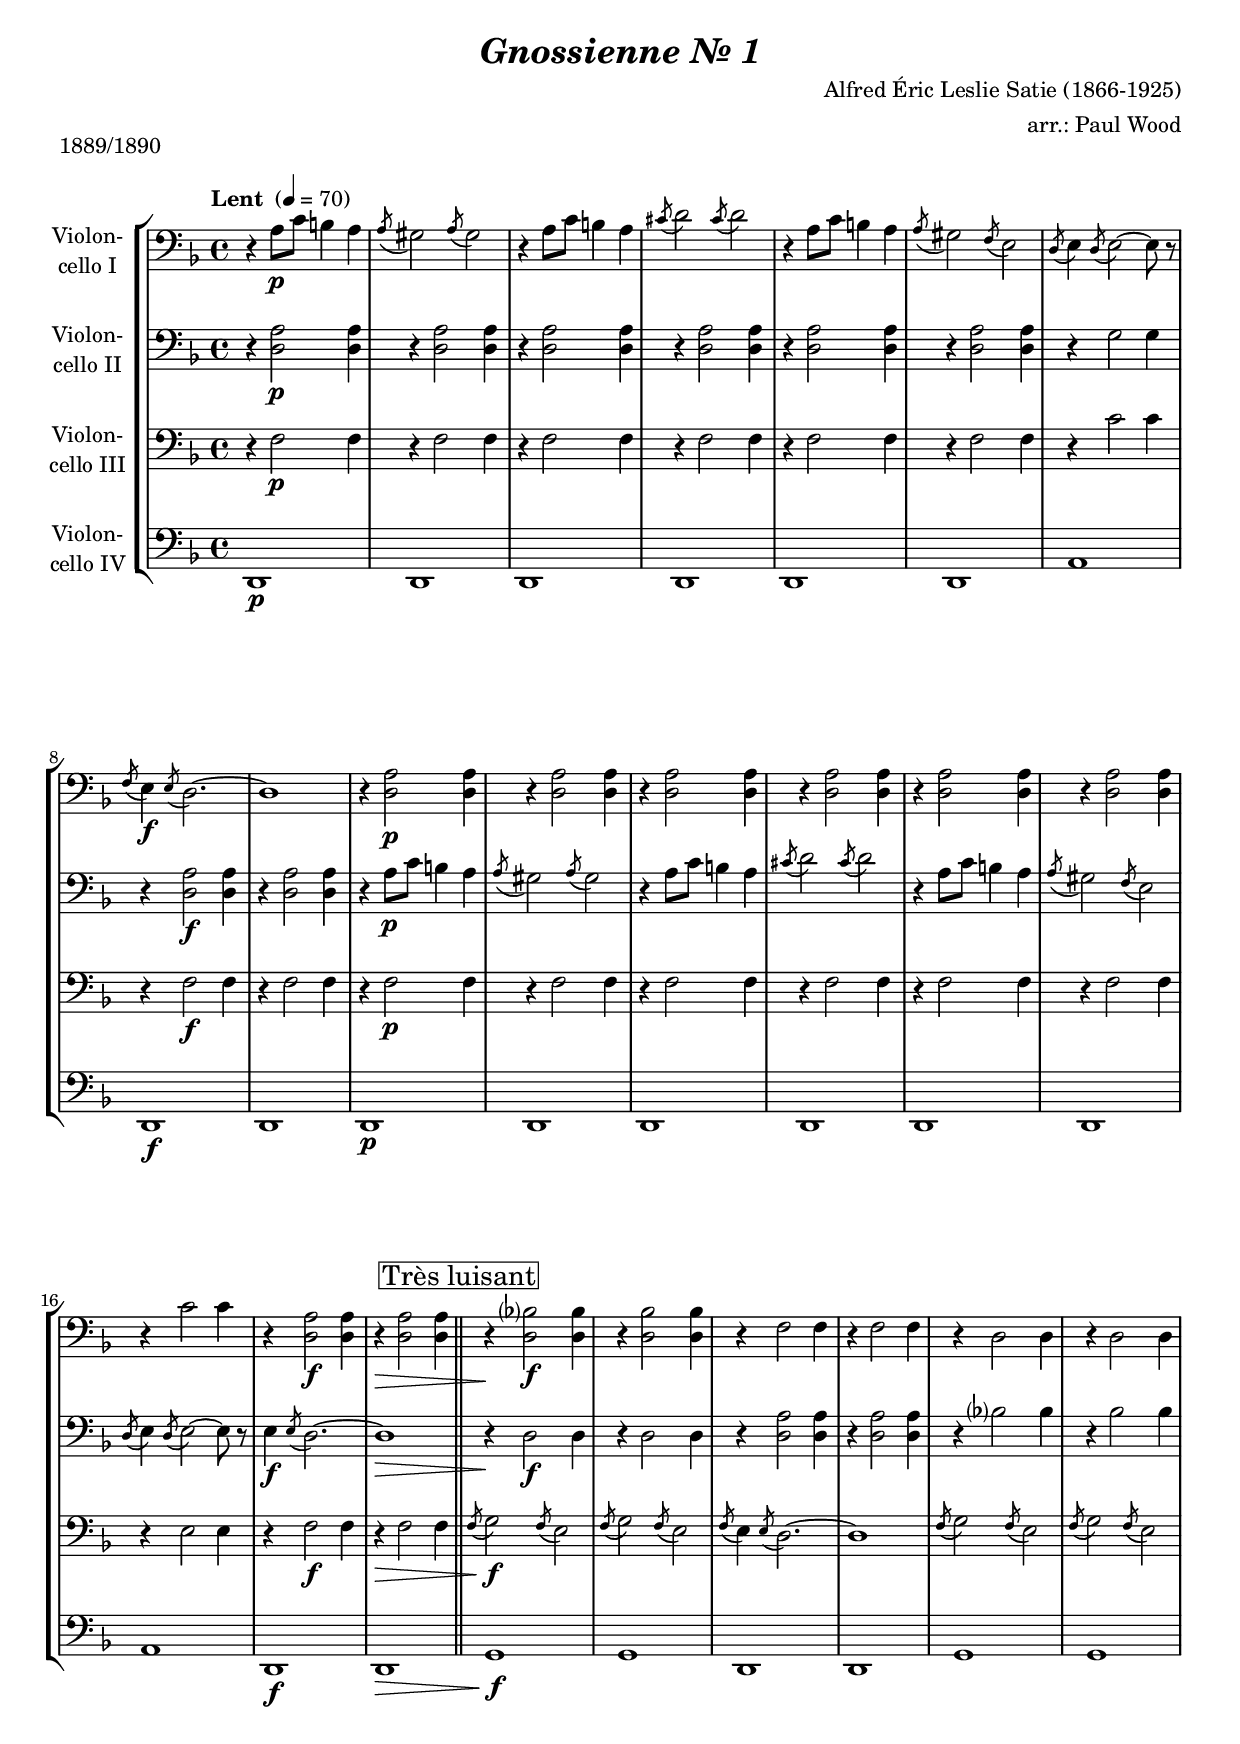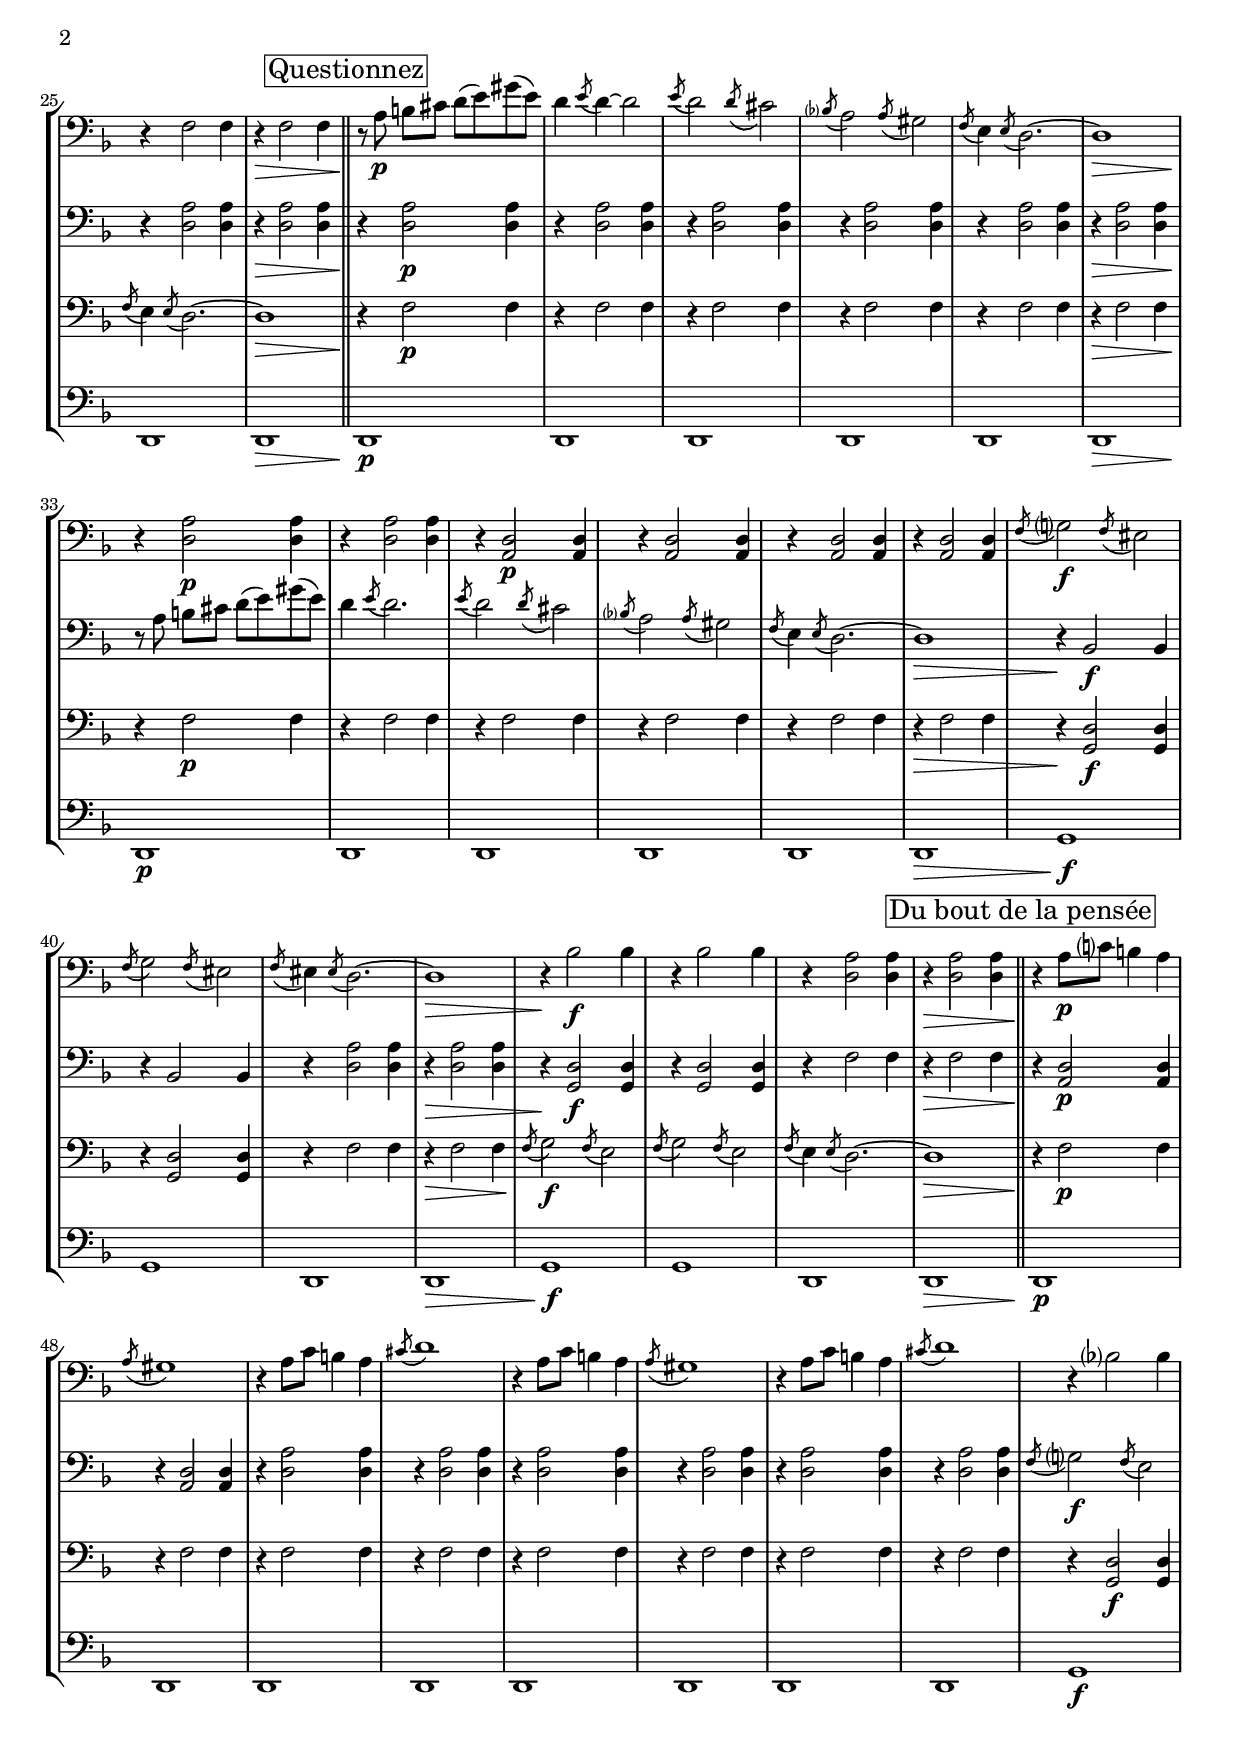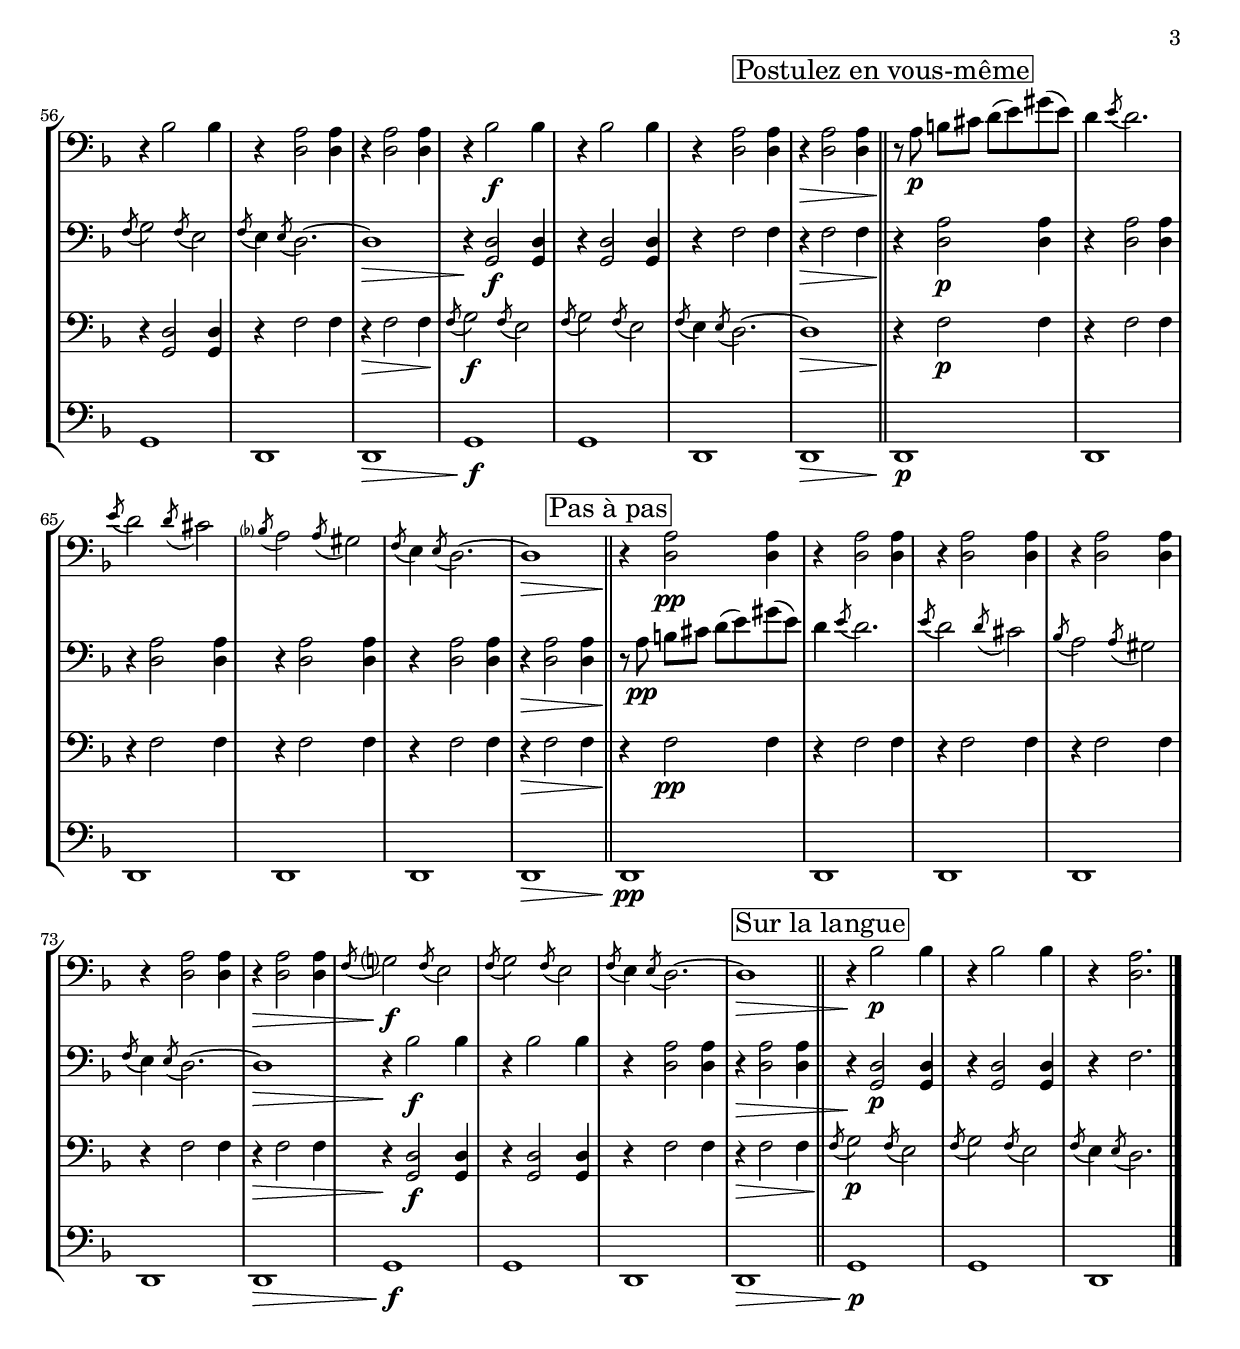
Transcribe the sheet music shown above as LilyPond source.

\version "2.18.2"
\include "deutsch.ly"
  
#(set-global-staff-size 19.0425)

\header {
  title     = \markup \bold \italic "Gnossienne Nr. 1"
  composer  = "Alfred Éric Leslie Satie (1866-1925)"
  arranger  = "arr.: Paul Wood"
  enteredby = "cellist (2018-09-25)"
  piece     = "1889/1890"
}

voiceconsts = {
  \key f \major
  \time 4/4
  \clef "bass"
%  \numericTimeSignature
  \compressFullBarRests
  % Set default beaming for all staves
% \set Timing.beamExceptions = #'()
% \set Timing.baseMoment     = #(ly:make-moment 1 4)
% \set Timing.beatStructure  = #'(1 1 1)
  \tempo "Lent " 4=70
}

micl = "clarinet"
mifl = "flute"
miob = "oboe"
mifh = "french horn"
misx = "tenor sax"
mist = "string ensemble 1"
miba = "cello"

boxa = { \bar "||" \mark \markup \box "Très luisant" }
boxb = { \bar "||" \mark \markup \box "Questionnez" }
boxc = { \bar "||" \mark \markup \box "Du bout de la pensée" }
boxd = { \bar "||" \mark \markup \box "Postulez en vous-même" }
boxe = { \bar "||" \mark \markup \box "Pas à pas" }
boxf = { \bar "||" \mark \markup \box "Sur la langue" }

dcaf = \mark \markup \box "D.C. al Fine"
fine = \mark \markup \box "Fine"
rit  = \mark \markup \box "rit."

arco = \markup \bold \italic "arco"
dolc = \markup \italic "dolce"
pizz = \markup \bold \italic "pizz."
simi = \markup \italic "simile"

va = \relative c' {
  \voiceconsts

  r4 a8\p c h4 a
  \acciaccatura a8 gis2 \acciaccatura a8 gis2
  r4 a8 c h4 a
  \acciaccatura cis8 d2 \acciaccatura cis8 d2
  r4 a8 c h4 a
  \acciaccatura a8 gis2 \acciaccatura f8 e2

  \acciaccatura d8 e4 \acciaccatura d8 e2~ e8 r
  \acciaccatura f8 e4\f \acciaccatura e8 d2.~
  d1
  r4 <d a'>2\p <d a'>4
  r4 <d a'>2 <d a'>4
  r4 <d a'>2 <d a'>4
  r4 <d a'>2 <d a'>4
  r4 <d a'>2 <d a'>4
  
  r4 <d a'>2 <d a'>4
  r c'2 c4
  r4 <d, a'>2\f <d a'>4
  r\> <d a'>2 <d a'>4 \boxa
  \grace s8 r4\! <d b'?>2\f <d b'>4
  r <d b'>2 <d b'>4
  r f2 f4

  r f2 f4
  r d2 d4
  r d2 d4
  r f2 f4
  r\> f2 f4 \boxb
  r8\! a\p h[ cis] d( e) gis( e)
  d4 \acciaccatura e8 d4~ d2

  \acciaccatura e8 d2 \acciaccatura d8 cis2
  \acciaccatura b?8 a2 \acciaccatura a8 gis2
  \acciaccatura f8 e4 \acciaccatura e8 d2.~
  d1\>
  r4\! <d a'>2\p <d a'>4
  r <d a'>2 <d a'>4
  r <a d>2\p <a d>4
  r <a d>2 <a d>4

  r <a d>2 <a d>4
  r <a d>2 <a d>4
  \acciaccatura f'8 g?2\f \acciaccatura f8 eis2
  \acciaccatura f8 g2 \acciaccatura f8 eis2
  \acciaccatura f8 eis4 \acciaccatura eis8 d2.~
  d1\>
  r4\! b'2\f b4
  r b2 b4

  r <d, a'>2 <d a'>4
  r\> <d a'>2 <d a'>4 \boxc
  r\! a'8\p c? h4 a
  \acciaccatura a8 gis1
  r4 a8 c h4 a
  \acciaccatura cis8 d1
  r4 a8 c h4 a

  \acciaccatura a8 gis1
  r4 a8 c h4 a
  \acciaccatura cis8 d1
  r4 b?2 b4
  r b2 b4
  r <d, a'>2 <d a'>4
  r <d a'>2 <d a'>4
  r b'2\f b4

  r b2 b4
  r <d, a'>2 <d a'>4
  r\> <d a'>2 <d a'>4 \boxd
  r8\! a'\p h[ cis] d( e) gis( e)
  d4 \acciaccatura e8 d2.
  \acciaccatura e8 d2 \acciaccatura d8 cis2
  \acciaccatura b?8 a2 \acciaccatura a8 gis2

  \acciaccatura f8 e4 \acciaccatura e8 d2.~
  d1\> \boxe
  r4\! <d a'>2\pp <d a'>4
  r <d a'>2 <d a'>4
  r <d a'>2 <d a'>4
  r <d a'>2 <d a'>4
  r <d a'>2 <d a'>4
  
  r\> <d a'>2 <d a'>4
  \acciaccatura f8 g?2\!\f \acciaccatura f8 e2
  \acciaccatura f8 g2 \acciaccatura f8 e2
  \acciaccatura f8 e4 \acciaccatura e8 d2.~
  d1\> \boxf
  \grace s8 r4\! b'2\p b4
  r b2 b4
  r <d, a'>2. \bar "|."
}

vb = \relative c {
  \voiceconsts

  r4 <d a'>2\p <d a'>4
  r <d a'>2 <d a'>4
  r <d a'>2 <d a'>4
  r <d a'>2 <d a'>4
  r <d a'>2 <d a'>4
  r <d a'>2 <d a'>4
  r g2 g4

  r <d a'>2\f <d a'>4
  r <d a'>2 <d a'>4
  r a'8\p c h4 a
  \acciaccatura a8 gis2 \acciaccatura a8 gis2
  r4 a8 c h4 a
  \acciaccatura cis8 d2 \acciaccatura cis8 d2
  r4 a8 c h4 a

  \acciaccatura a8 gis2 \acciaccatura f8 e2
  \acciaccatura d8 e4 \acciaccatura d8 e2~ e8 r
  e4\f \acciaccatura e8 d2.~
  d1\> \boxa
  \grace s8 r4\! d2\f d4
  r d2 d4
  r <d a'>2 <d a'>4
  r <d a'>2 <d a'>4

  r b'?2 b4
  r b2 b4
  r <d, a'>2 <d a'>4
  r\> <d a'>2 <d a'>4 \boxb
  r\! <d a'>2\p <d a'>4
  r <d a'>2 <d a'>4
  r <d a'>2 <d a'>4
  
  r <d a'>2 <d a'>4
  r <d a'>2 <d a'>4
  r\> <d a'>2 <d a'>4
  r8\! a' h[ cis] d( e) gis( e)
  d4 \acciaccatura e8 d2.
  \acciaccatura e8 d2 \acciaccatura d8 cis2
  \acciaccatura b?8 a2 \acciaccatura a8 gis2

  \acciaccatura f8 e4 \acciaccatura e8 d2.~
  d1\>
  r4\! b2\f b4
  r b2 b4
  r <d a'>2 <d a'>4
  r\> <d a'>2 <d a'>4
  r\! <g, d'>2\f <g d'>4
  r <g d'>2 <g d'>4

  r f'2 f4
  r\> f2 f4 \boxc
  r\! <a, d>2\p <a d>4
  r <a d>2 <a d>4
  r <d a'>2 <d a'>4
  r <d a'>2 <d a'>4
  r <d a'>2 <d a'>4
  
  r <d a'>2 <d a'>4
  r <d a'>2 <d a'>4
  r <d a'>2 <d a'>4
  \acciaccatura f8 g?2\f \acciaccatura f8 e2
  \acciaccatura f8 g2 \acciaccatura f8 e2
  \acciaccatura f8 e4 \acciaccatura e8 d2.~
  d1\>
  r4\! <g, d'>2\f <g d'>4

  r <g d'>2 <g d'>4
  r f'2 f4
  r\> f2 f4 \boxd
  r\! <d a'>2\p <d a'>4
  r <d a'>2 <d a'>4
  r <d a'>2 <d a'>4
  r <d a'>2 <d a'>4
  
  r <d a'>2 <d a'>4
  r\> <d a'>2 <d a'>4 \boxe
  r8\! a'\pp h[ cis] d( e) gis( e)
  d4 \acciaccatura e8 d2.
  \acciaccatura e8 d2 \acciaccatura d8 cis2
  \acciaccatura b8 a2 \acciaccatura a8 gis2
  \acciaccatura f8 e4 \acciaccatura e8 d2.~

  d1\>
  r4\! b'2\f b4
  r b2 b4
  r <d, a'>2 <d a'>4
  r\> <d a'>2 <d a'>4 \boxf
  \grace s8 r4\! <g, d'>2\p <g d'>4
  r <g d'>2 <g d'>4
  r f'2. \bar "|."
}

vc = \relative c {
  \voiceconsts

  r4 f2\p f4
  r f2 f4
  r f2 f4
  r f2 f4
  r f2 f4
  r f2 f4
  r c'2 c4
  
  r f,2\f f4
  r f2 f4
  r f2\p f4
  r f2 f4
  r f2 f4
  r f2 f4
  r f2 f4
  r f2 f4
  
  r e2 e4
  r f2\f f4
  r\> f2 f4 \boxa
  \acciaccatura f8 g2\f \acciaccatura f8 e2
  \acciaccatura f8 g2 \acciaccatura f8 e2
  \acciaccatura f8 e4 \acciaccatura e8 d2.~
  d1
  \acciaccatura f8 g2 \acciaccatura f8 e2

  \acciaccatura f8 g2 \acciaccatura f8 e2
  \acciaccatura f8 e4 \acciaccatura e8 d2.~
  d1\> \boxb
  r4\! f2\p f4
  r f2 f4
  r f2 f4
  r f2 f4
  r f2 f4
  
  r\> f2 f4
  r\! f2\p f4
  r f2 f4
  r f2 f4
  r f2 f4
  r f2 f4
  r\> f2 f4

  r\! <g, d'>2\f <g d'>4
  r <g d'>2 <g d'>4
  r f'2 f4
  r\> f2 f4
  \acciaccatura f8\! g2\f \acciaccatura f8 e2
  \acciaccatura f8 g2 \acciaccatura f8 e2
  \acciaccatura f8 e4 \acciaccatura e8 d2.~
  d1\> \boxc

  r4\! f2\p f4
  r f2 f4
  r f2 f4
  r f2 f4
  r f2 f4
  r f2 f4
  r f2 f4
  r f2 f4

  r <g, d'>2\f <g d'>4
  r <g d'>2 <g d'>4
  r f'2 f4
  r\> f2 f4
  \acciaccatura f8\! g2\f \acciaccatura f8 e2
  \acciaccatura f8 g2 \acciaccatura f8 e2
  \acciaccatura f8 e4 \acciaccatura e8 d2.~
  d1\> \boxd

  r4\! f2\p f4
  r f2 f4
  r f2 f4
  r f2 f4
  r f2 f4
  r\> f2 f4 \boxe
  r\! f2\pp f4
  r f2 f4
   r f2 f4
  r f2 f4
  r f2 f4
  r\> f2 f4
  r\! <g, d'>2\f <g d'>4
  r <g d'>2 <g d'>4

  r f'2 f4
  r\> f2 f4 \boxf
  \acciaccatura f8\! g2\p \acciaccatura f8 e2
  \acciaccatura f8 g2 \acciaccatura f8 e2
  \acciaccatura f8 e4 \acciaccatura e8 d2. \bar "|."
}

vd = \relative c, {
  \voiceconsts

  d1\p
  d
  d
  d
  d
  d
  a'
  d,\f
  d
  d\p

  d
  d
  d
  d
  d
  a'
  d,\f
  d\> \boxa
  \grace s8 g1\!\f
  g
  d

  d
  g
  g
  d
  d\> \boxb
  d\!\p
  d
  d
  d
  d
  d\>

  d\!\p
  d
  d
  d
  d
  d\>
  g\!\f
  g
  d
  d\>
  g\!\f

  g
  d
  d\> \boxc
  d\!\p
  d
  d
  d
  d
  d
  d
  
  d
  g\f
  g
  d
  d\>
  g\!\f
  g
  d
  d\> \boxd

  d\!\p
  d
  d
  d
  d
  d\> \boxe

  d\!\pp
  d
  d
  d
  d
  d\>
  g\!\f

  g
  d
  d\> \boxf
  \grace s8 g1\!\p
  g
  d \bar "|."
}


music = \new StaffGroup <<
      \new Staff {
	\set Staff.midiInstrument = \miba
	\set Staff.instrumentName = \markup \center-column { "Violon-" "cello I" }
	\transpose f f { \va }
      }

      \new Staff {
	\set Staff.midiInstrument = \miba
	\set Staff.instrumentName = \markup \center-column { "Violon-" "cello II" }
	\transpose f f { \vb }
      }

      \new Staff {
	\set Staff.midiInstrument = \miba
	\set Staff.instrumentName = \markup \center-column { "Violon-" "cello III" }
	\transpose f f { \vc }
      }

      \new Staff {
	\set Staff.midiInstrument = \miba
	\set Staff.instrumentName = \markup \center-column { "Violon-" "cello IV" }
	\transpose f f { \vd }
      }
>>

\book {
  \score {
    \music
    \layout {}
  }

  \score {
    \unfoldRepeats \music

    \midi {
      \context {
        \Score
      }
    }
  }
}
